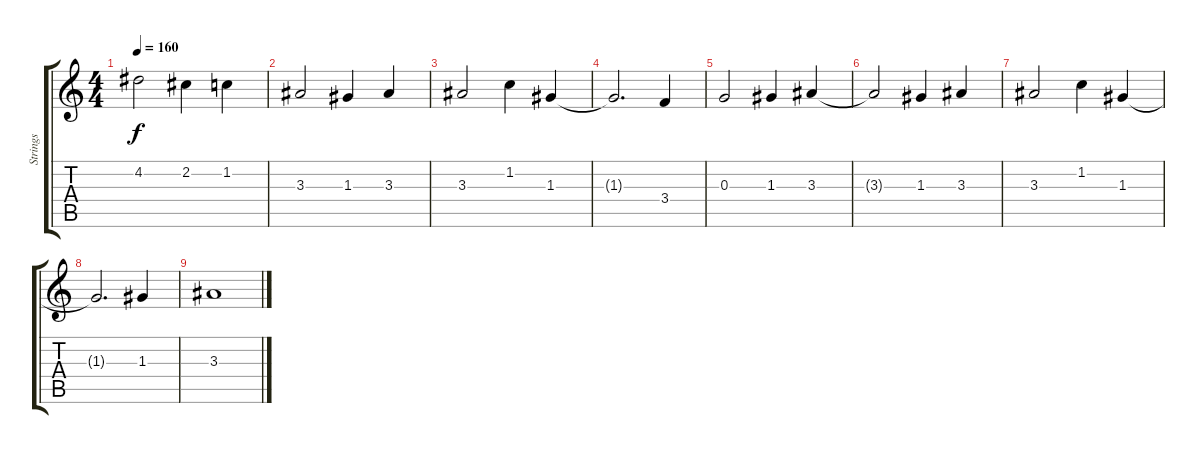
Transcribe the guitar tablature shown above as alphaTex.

\track ("Strings" "Strings") {instrument electricguitarjazz}
\staff {score tabs}
\tuning (E4 B3 G3 D3 A2 E2) {hide}
\ts (4 4)
\tempo 160
\clef g2
\ks c
4.2.2{dy f} 2.2.4 1.2.4 |
3.3.2 1.3.4 3.3.4 |
3.3.2 1.2.4 1.3.4 |
1.3{t}.2{d} 3.4.4 |
0.3.2 1.3.4 3.3.4 |
3.3{t}.2 1.3.4 3.3.4 |
3.3.2 1.2.4 1.3.4 |
1.3{t}.2{d} 1.3.4 |
3.3.1
